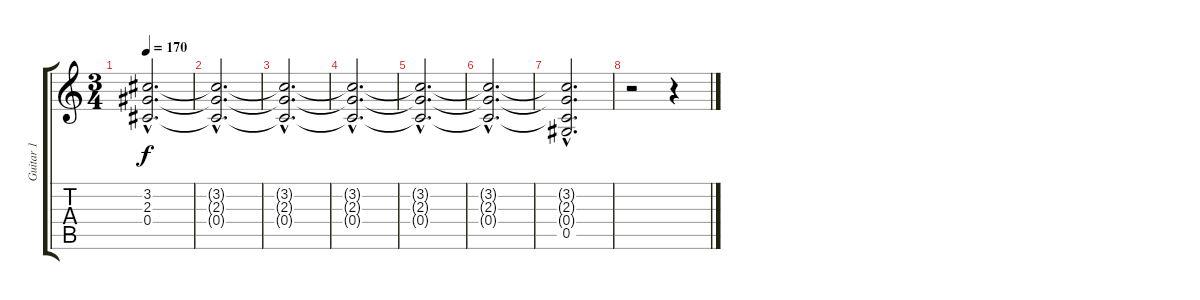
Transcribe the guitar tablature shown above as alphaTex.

\track ("Guitar 1" "Guitar 1") {instrument overdrivenguitar}
\staff {score tabs}
\tuning (Eb4 Bb3 Gb3 Db3 Ab2 Eb2) {hide}
\ts (3 4)
\tempo 170
\clef g2
\ks c
(3.2{hac t} 2.3{hac t} 0.4{hac t}).2{d dy f} |
(3.2{hac t} 2.3{hac t} 0.4{hac t}).2{d} |
(3.2{hac t} 2.3{hac t} 0.4{hac t}).2{d} |
(3.2{hac t} 2.3{hac t} 0.4{hac t}).2{d} |
(3.2{hac t} 2.3{hac t} 0.4{hac t}).2{d} |
(3.2{hac t} 2.3{hac t} 0.4{hac t}).2{d} |
(3.2{hac t} 2.3{hac t} 0.4{hac t} 0.5{hac}).2{d} |
r.2 r.4
